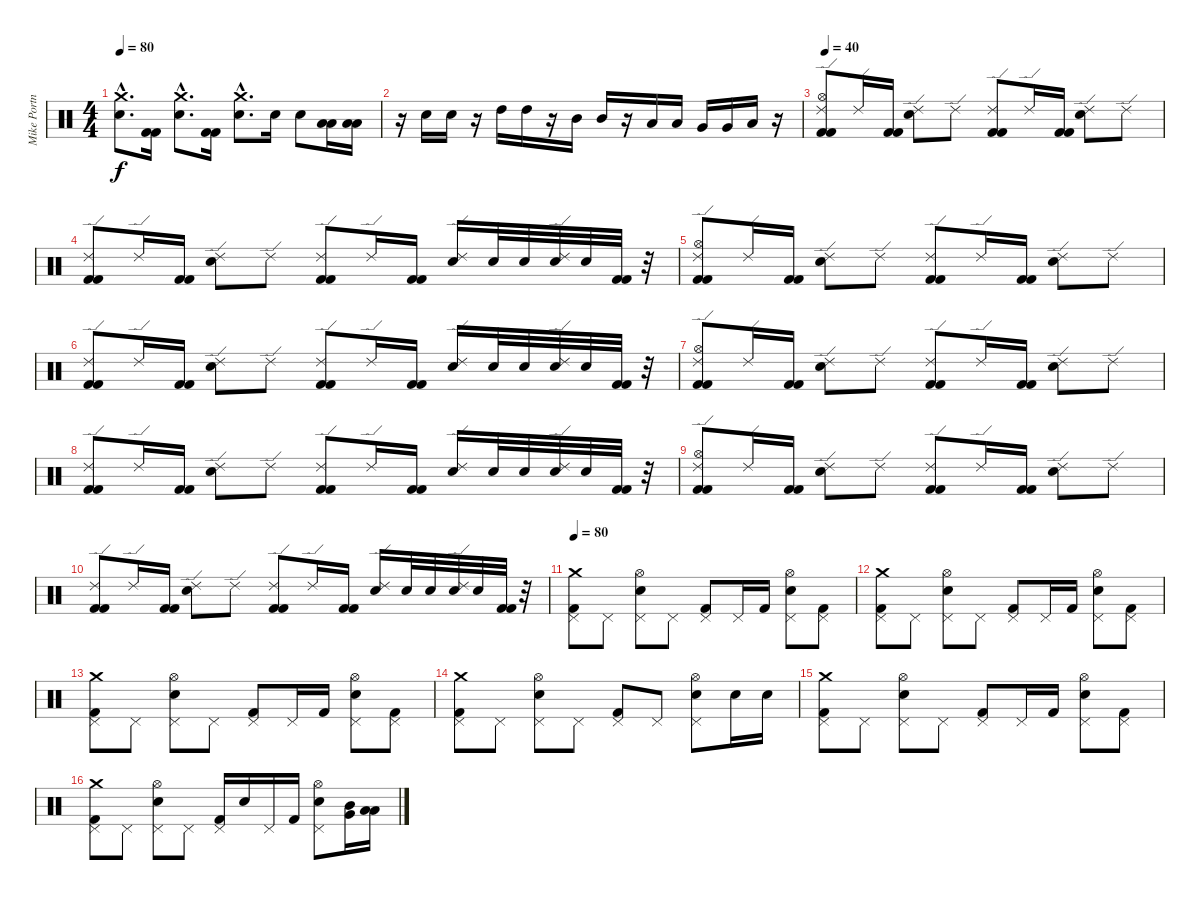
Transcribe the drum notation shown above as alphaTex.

\track ("Mike Portnoy - Drum" "Mike Portn") {instrument percussion}
\staff {score}
\articulation defaults
\ts (4 4)
\tempo 80
\clef neutral
\ks c
("Crash medium (hit)" "Snare (hit) 2"{hac}).8{d dy f} ("Kick (hit) 2" "Kick (hit) 2").16 ("Crash medium (hit)" "Snare (hit) 2"{hac}).8{d} ("Kick (hit) 2" "Kick (hit) 2").16 ("Crash medium (hit)" "Snare (hit) 2"{hac}).8{d} "Snare (hit) 2".16 "Snare (hit) 2".8 ("Low Tom (hit)" "Low Floor Tom (hit)").16 ("Low Tom (hit)" "Low Floor Tom (hit)").16 |
r.16 "Snare (hit) 2".16 "Snare (hit) 2".16 r.16 "High Tom (hit)".16 "High Tom (hit)".16 r.16 "Mid Tom (hit)".16 "Mid Tom (hit)".16 r.16 "Low Tom (hit)".16 "Low Tom (hit)".16 "Very Low Tom (hit)".16 "Very Low Tom (hit)".16 "Low Floor Tom (hit)".16 r.16 |
\tempo 40
("Hi-Hat (open)" "Ride (edge) 2" "Kick (hit) 2" "Kick (hit) 2").8 "Ride (edge) 2".16 ("Kick (hit) 2" "Kick (hit) 2").16 ("Ride (edge) 2" "Snare (hit) 2").8 "Ride (edge) 2".8 ("Ride (edge) 2" "Kick (hit) 2" "Kick (hit) 2").8 "Ride (edge) 2".16 ("Kick (hit) 2" "Kick (hit) 2").16 ("Ride (edge) 2" "Snare (hit) 2").8 "Ride (edge) 2".8 |
("Ride (edge) 2" "Kick (hit) 2" "Kick (hit) 2").8 "Ride (edge) 2".16 ("Kick (hit) 2" "Kick (hit) 2").16 ("Ride (edge) 2" "Snare (hit) 2").8 "Ride (edge) 2".8 ("Ride (edge) 2" "Kick (hit) 2" "Kick (hit) 2").8 "Ride (edge) 2".16 ("Kick (hit) 2" "Kick (hit) 2").16 ("Ride (edge) 2" "Snare (hit) 2").16 "Snare (hit) 2".32 "Snare (hit) 2".32 ("Ride (edge) 2" "Snare (hit) 2").32 "Snare (hit) 2".32 ("Kick (hit) 2" "Kick (hit) 2").32 r.32 |
("Hi-Hat (open)" "Ride (edge) 2" "Kick (hit) 2" "Kick (hit) 2").8 "Ride (edge) 2".16 ("Kick (hit) 2" "Kick (hit) 2").16 ("Ride (edge) 2" "Snare (hit) 2").8 "Ride (edge) 2".8 ("Ride (edge) 2" "Kick (hit) 2" "Kick (hit) 2").8 "Ride (edge) 2".16 ("Kick (hit) 2" "Kick (hit) 2").16 ("Ride (edge) 2" "Snare (hit) 2").8 "Ride (edge) 2".8 |
("Ride (edge) 2" "Kick (hit) 2" "Kick (hit) 2").8 "Ride (edge) 2".16 ("Kick (hit) 2" "Kick (hit) 2").16 ("Ride (edge) 2" "Snare (hit) 2").8 "Ride (edge) 2".8 ("Ride (edge) 2" "Kick (hit) 2" "Kick (hit) 2").8 "Ride (edge) 2".16 ("Kick (hit) 2" "Kick (hit) 2").16 ("Ride (edge) 2" "Snare (hit) 2").16 "Snare (hit) 2".32 "Snare (hit) 2".32 ("Ride (edge) 2" "Snare (hit) 2").32 "Snare (hit) 2".32 ("Kick (hit) 2" "Kick (hit) 2").32 r.32 |
("Hi-Hat (open)" "Ride (edge) 2" "Kick (hit) 2" "Kick (hit) 2").8 "Ride (edge) 2".16 ("Kick (hit) 2" "Kick (hit) 2").16 ("Ride (edge) 2" "Snare (hit) 2").8 "Ride (edge) 2".8 ("Ride (edge) 2" "Kick (hit) 2" "Kick (hit) 2").8 "Ride (edge) 2".16 ("Kick (hit) 2" "Kick (hit) 2").16 ("Ride (edge) 2" "Snare (hit) 2").8 "Ride (edge) 2".8 |
("Ride (edge) 2" "Kick (hit) 2" "Kick (hit) 2").8 "Ride (edge) 2".16 ("Kick (hit) 2" "Kick (hit) 2").16 ("Ride (edge) 2" "Snare (hit) 2").8 "Ride (edge) 2".8 ("Ride (edge) 2" "Kick (hit) 2" "Kick (hit) 2").8 "Ride (edge) 2".16 ("Kick (hit) 2" "Kick (hit) 2").16 ("Ride (edge) 2" "Snare (hit) 2").16 "Snare (hit) 2".32 "Snare (hit) 2".32 ("Ride (edge) 2" "Snare (hit) 2").32 "Snare (hit) 2".32 ("Kick (hit) 2" "Kick (hit) 2").32 r.32 |
("Hi-Hat (open)" "Ride (edge) 2" "Kick (hit) 2" "Kick (hit) 2").8 "Ride (edge) 2".16 ("Kick (hit) 2" "Kick (hit) 2").16 ("Ride (edge) 2" "Snare (hit) 2").8 "Ride (edge) 2".8 ("Ride (edge) 2" "Kick (hit) 2" "Kick (hit) 2").8 "Ride (edge) 2".16 ("Kick (hit) 2" "Kick (hit) 2").16 ("Ride (edge) 2" "Snare (hit) 2").8 "Ride (edge) 2".8 |
("Ride (edge) 2" "Kick (hit) 2" "Kick (hit) 2").8 "Ride (edge) 2".16 ("Kick (hit) 2" "Kick (hit) 2").16 ("Ride (edge) 2" "Snare (hit) 2").8 "Ride (edge) 2".8 ("Ride (edge) 2" "Kick (hit) 2" "Kick (hit) 2").8 "Ride (edge) 2".16 ("Kick (hit) 2" "Kick (hit) 2").16 ("Ride (edge) 2" "Snare (hit) 2").16 "Snare (hit) 2".32 "Snare (hit) 2".32 ("Ride (edge) 2" "Snare (hit) 2").32 "Snare (hit) 2".32 ("Kick (hit) 2" "Kick (hit) 2").32 r.32 |
\tempo 80
("Crash medium (hit)" "Kick (hit) 2" "Pedal Hi-Hat (hit)").8 "Pedal Hi-Hat (hit)".8 ("Electric Snare (hit)" "Hi-Hat (open)" "Pedal Hi-Hat (hit)").8 "Pedal Hi-Hat (hit)".8 ("Kick (hit) 2" "Pedal Hi-Hat (hit)").8 "Pedal Hi-Hat (hit)".16 "Kick (hit) 2".16 ("Electric Snare (hit)" "Hi-Hat (open)" "Pedal Hi-Hat (hit)").8 ("Kick (hit) 2" "Pedal Hi-Hat (hit)").8 |
("Crash medium (hit)" "Kick (hit) 2" "Pedal Hi-Hat (hit)").8 "Pedal Hi-Hat (hit)".8 ("Electric Snare (hit)" "Hi-Hat (open)" "Pedal Hi-Hat (hit)").8 "Pedal Hi-Hat (hit)".8 ("Kick (hit) 2" "Pedal Hi-Hat (hit)").8 "Pedal Hi-Hat (hit)".16 "Kick (hit) 2".16 ("Electric Snare (hit)" "Hi-Hat (open)" "Pedal Hi-Hat (hit)").8 ("Kick (hit) 2" "Pedal Hi-Hat (hit)").8 |
("Crash medium (hit)" "Kick (hit) 2" "Pedal Hi-Hat (hit)").8 "Pedal Hi-Hat (hit)".8 ("Electric Snare (hit)" "Hi-Hat (open)" "Pedal Hi-Hat (hit)").8 "Pedal Hi-Hat (hit)".8 ("Kick (hit) 2" "Pedal Hi-Hat (hit)").8 "Pedal Hi-Hat (hit)".16 "Kick (hit) 2".16 ("Electric Snare (hit)" "Hi-Hat (open)" "Pedal Hi-Hat (hit)").8 ("Kick (hit) 2" "Pedal Hi-Hat (hit)").8 |
("Crash medium (hit)" "Kick (hit) 2" "Pedal Hi-Hat (hit)").8 "Pedal Hi-Hat (hit)".8 ("Electric Snare (hit)" "Hi-Hat (open)" "Pedal Hi-Hat (hit)").8 "Pedal Hi-Hat (hit)".8 ("Kick (hit) 2" "Pedal Hi-Hat (hit)").8 "Pedal Hi-Hat (hit)".8 ("Electric Snare (hit)" "Hi-Hat (open)" "Pedal Hi-Hat (hit)").8 "Electric Snare (hit)".16 "Electric Snare (hit)".16 |
("Crash medium (hit)" "Kick (hit) 2" "Pedal Hi-Hat (hit)").8 "Pedal Hi-Hat (hit)".8 ("Electric Snare (hit)" "Hi-Hat (open)" "Pedal Hi-Hat (hit)").8 "Pedal Hi-Hat (hit)".8 ("Kick (hit) 2" "Pedal Hi-Hat (hit)").8 "Pedal Hi-Hat (hit)".16 "Kick (hit) 2".16 ("Electric Snare (hit)" "Hi-Hat (open)" "Pedal Hi-Hat (hit)").8 ("Kick (hit) 2" "Pedal Hi-Hat (hit)").8 |
("Crash medium (hit)" "Kick (hit) 2" "Pedal Hi-Hat (hit)").8 "Pedal Hi-Hat (hit)".8 ("Electric Snare (hit)" "Hi-Hat (open)" "Pedal Hi-Hat (hit)").8 "Pedal Hi-Hat (hit)".8 ("Kick (hit) 2" "Pedal Hi-Hat (hit)").16 "Electric Snare (hit)".16 "Pedal Hi-Hat (hit)".16 "Kick (hit) 2".16 ("Electric Snare (hit)" "Hi-Hat (open)" "Pedal Hi-Hat (hit)").8 ("Mid Tom (hit)" "Very Low Tom (hit)").16 ("Low Tom (hit)" "Low Floor Tom (hit)").16
